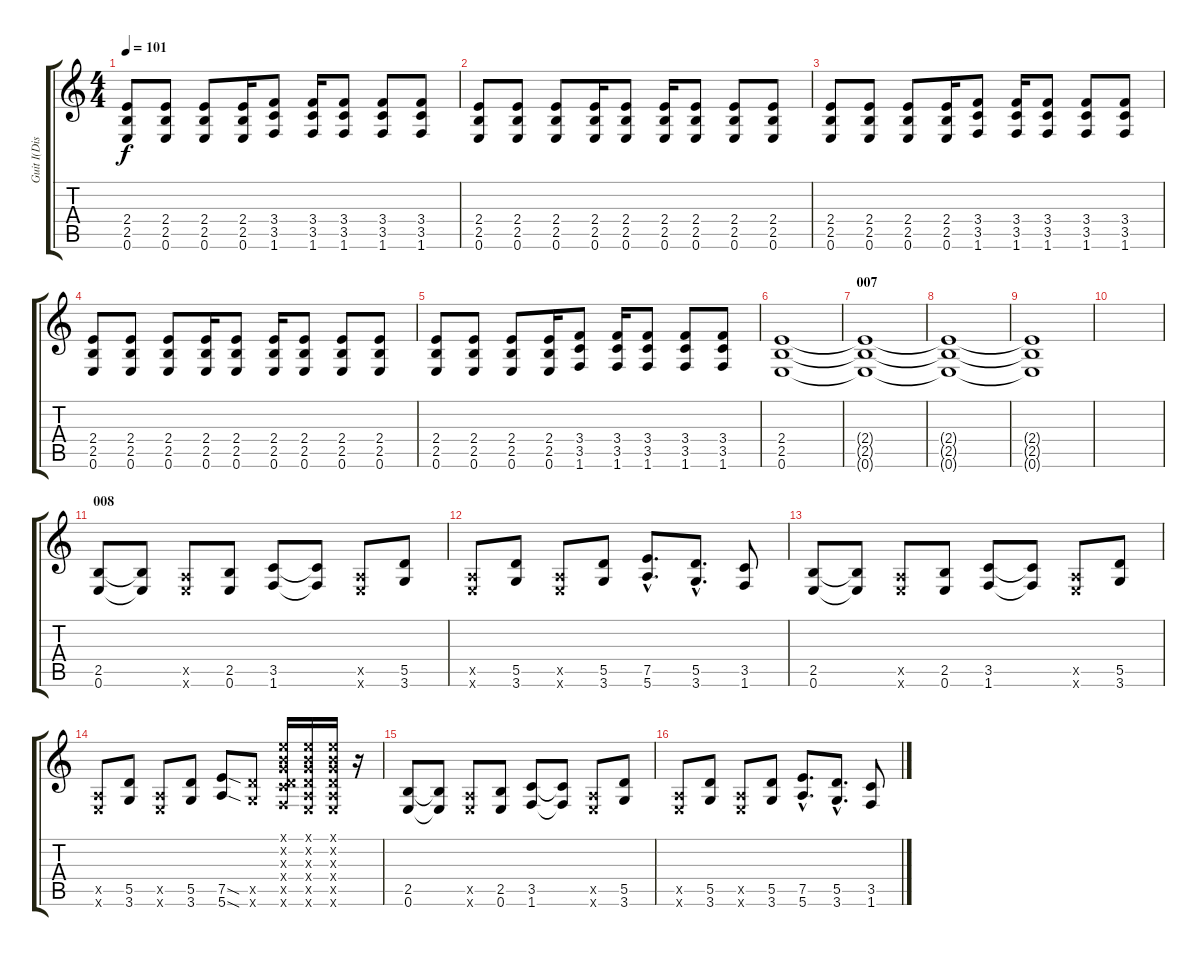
\track ("Guit I(Dist)" "Guit I(Dis") {instrument distortionguitar}
\staff {score tabs}
\tuning (E4 B3 G3 D3 A2 E2) {hide}
\ts (4 4)
\tempo 101
\clef g2
\ks c
(2.4 2.5 0.6).8{dy f} (2.4 2.5 0.6).8 (2.4 2.5 0.6).8 (2.4 2.5 0.6).16 (3.4 3.5 1.6).8 (3.4 3.5 1.6).16 (3.4 3.5 1.6).8 (3.4 3.5 1.6).8 (3.4 3.5 1.6).8 |
(2.4 2.5 0.6).8 (2.4 2.5 0.6).8 (2.4 2.5 0.6).8 (2.4 2.5 0.6).16 (2.4 2.5 0.6).8 (2.4 2.5 0.6).16 (2.4 2.5 0.6).8 (2.4 2.5 0.6).8 (2.4 2.5 0.6).8 |
(2.4 2.5 0.6).8 (2.4 2.5 0.6).8 (2.4 2.5 0.6).8 (2.4 2.5 0.6).16 (3.4 3.5 1.6).8 (3.4 3.5 1.6).16 (3.4 3.5 1.6).8 (3.4 3.5 1.6).8 (3.4 3.5 1.6).8 |
(2.4 2.5 0.6).8 (2.4 2.5 0.6).8 (2.4 2.5 0.6).8 (2.4 2.5 0.6).16 (2.4 2.5 0.6).8 (2.4 2.5 0.6).16 (2.4 2.5 0.6).8 (2.4 2.5 0.6).8 (2.4 2.5 0.6).8 |
(2.4 2.5 0.6).8 (2.4 2.5 0.6).8 (2.4 2.5 0.6).8 (2.4 2.5 0.6).16 (3.4 3.5 1.6).8 (3.4 3.5 1.6).16 (3.4 3.5 1.6).8 (3.4 3.5 1.6).8 (3.4 3.5 1.6).8 |
(2.4 2.5 0.6).1{volume 0} |
\section ("" "007")
(2.4{t} 2.5{t} 0.6{t}).1 |
(2.4{t} 2.5{t} 0.6{t}).1 |
(2.4{t} 2.5{t} 0.6{t}).1 |
|
\section ("" "008")
(2.5 0.6).8 (2.5{t} 0.6{t}).8 (0.5{x} 0.6{x}).8 (2.5 0.6).8 (3.5 1.6).8 (3.5{t} 1.6{t}).8 (0.5{x} 0.6{x}).8 (5.5 3.6).8 |
(0.5{x} 0.6{x}).8 (5.5 3.6).8 (0.5{x} 0.6{x}).8 (5.5 3.6).8 (7.5{hac} 5.6{hac}).8{d} (5.5{hac} 3.6{hac}).8{d} (3.5 1.6).8 |
(2.5 0.6).8 (2.5{t} 0.6{t}).8 (0.5{x} 0.6{x}).8 (2.5 0.6).8 (3.5 1.6).8 (3.5{t} 1.6{t}).8 (0.5{x} 0.6{x}).8 (5.5 3.6).8 |
(0.5{x} 0.6{x}).8 (5.5 3.6).8 (0.5{x} 0.6{x}).8 (5.5 3.6).8 (7.5{sod} 5.6{sod}).8 (5.5{x} 3.6{x}).8 (0.1{x} 0.2{x} 0.3{x} 0.4{x} 3.5{x} 1.6{x}).16 (0.1{x} 0.2{x} 0.3{x} 0.4{x} 0.5{x} 0.6{x}).16 (0.1{x} 0.2{x} 0.3{x} 0.4{x} 0.5{x} 0.6{x}).16 r.16 |
(2.5 0.6).8 (2.5{t} 0.6{t}).8 (0.5{x} 0.6{x}).8 (2.5 0.6).8 (3.5 1.6).8 (3.5{t} 1.6{t}).8 (0.5{x} 0.6{x}).8 (5.5 3.6).8 |
(0.5{x} 0.6{x}).8 (5.5 3.6).8 (0.5{x} 0.6{x}).8 (5.5 3.6).8 (7.5{hac} 5.6{hac}).8{d} (5.5{hac} 3.6{hac}).8{d} (3.5 1.6).8
